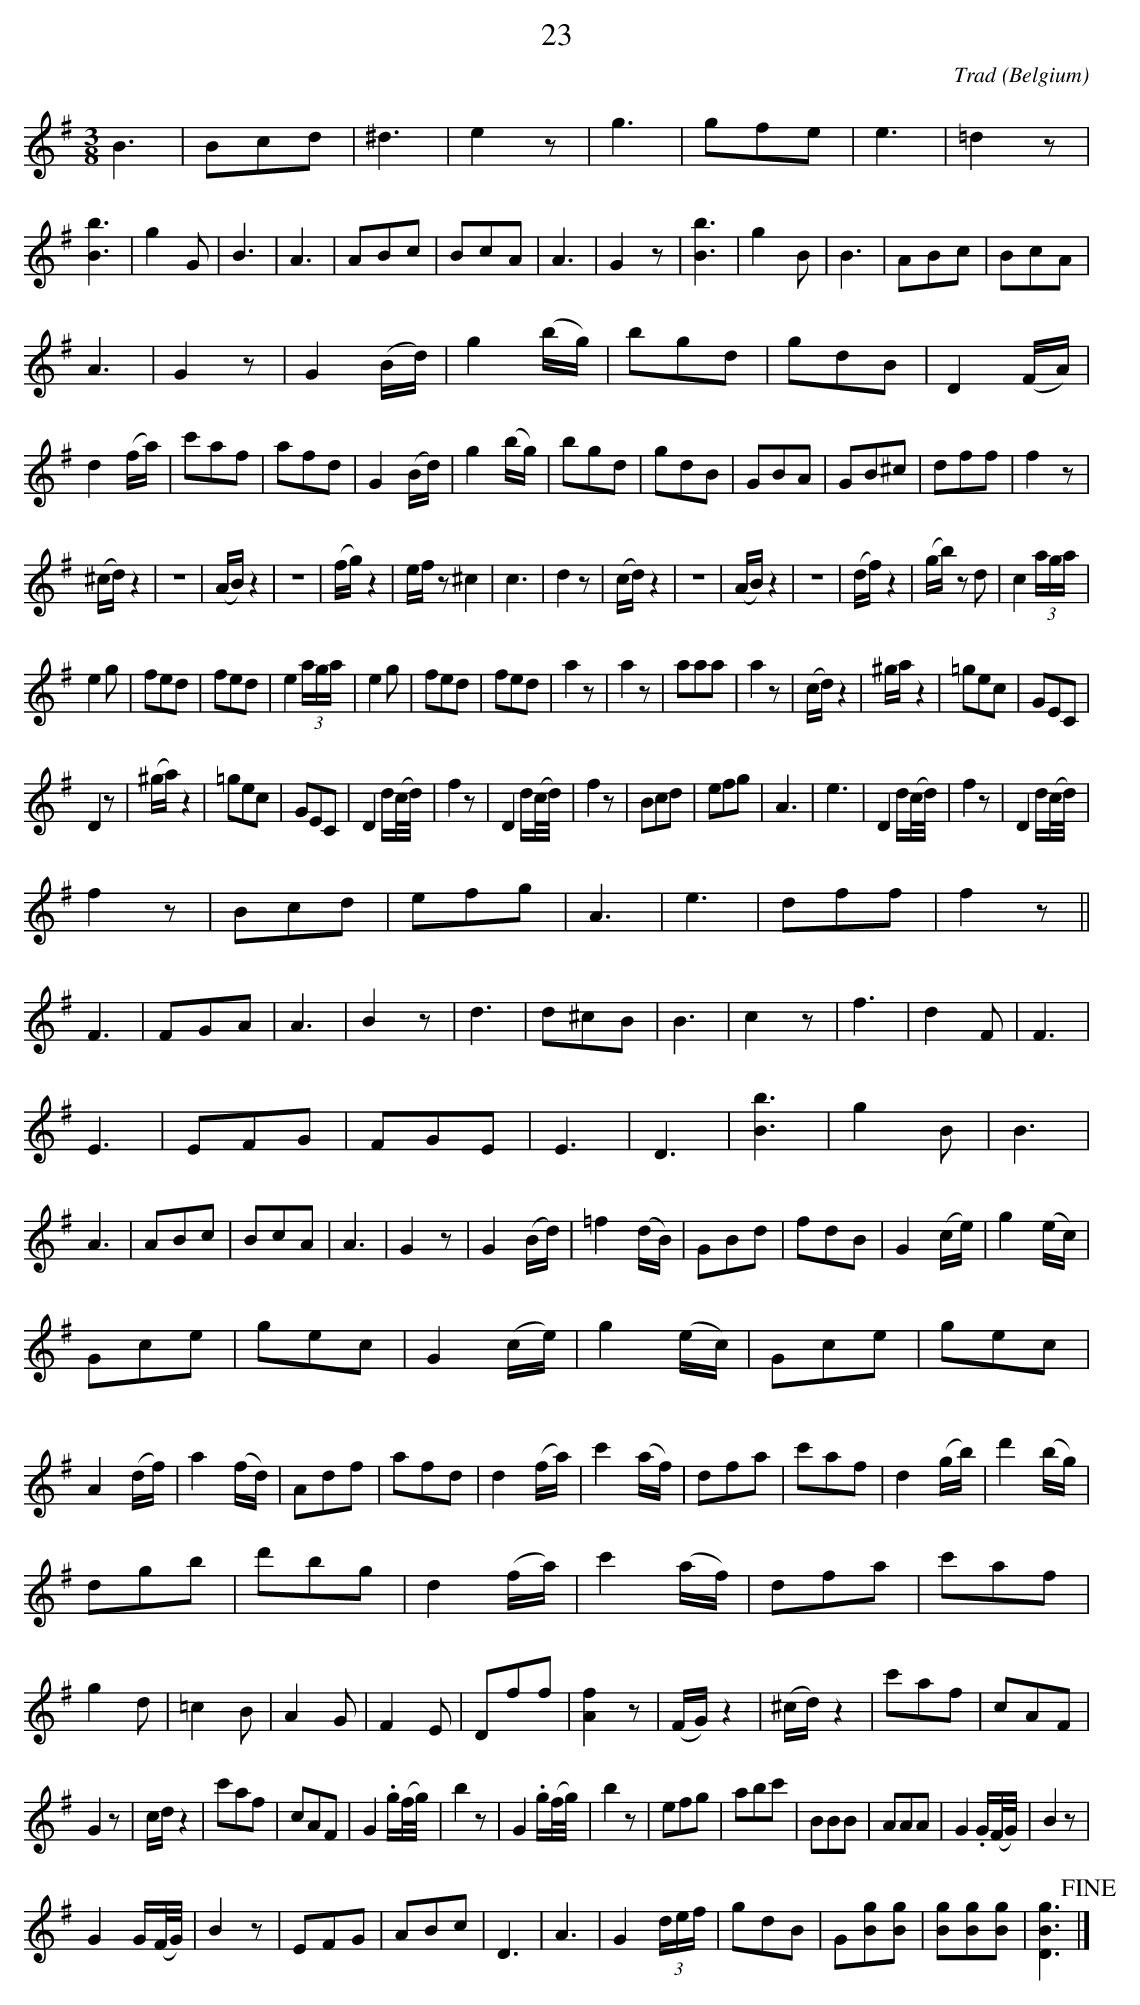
X:1
T:23
C:Trad
O:Belgium
M:3/8
L:1/8
K:Gmaj
B3|Bcd|^d3|e2z|g3|gfe|e3|=d2z|[bB]3|g2G|B3|A3|ABc|BcA|A3|G2z|[bB]3|g2B|B3|ABc|BcA|
A3|G2z|G2(B/2d/2)|g2(b/2g/2)|bgd|gdB|D2(F/2A/2)|d2(f/2a/2)|c'af|afd|G2(B/d/)|g2(b/g/)|bgd|gdB|GBA|GB^c|dff|f2z|
(^c/d/)z2|z3|(A/B/)z2|z3|(f/g/)z2|e/f/z^c2|c3|d2z|(c/d/)z2|z3|(A/B/)z2|z3|(d/f/)z2|(g/b/) zd|c2(3a/g/a/|
e2g|fed|fed|e2(3a/g/a/|e2g|fed|fed|a2z|a2z|aaa|a2z|(c/d/)z2|^g/a/ z2|=gec|GEC|
D2z|(^g/a/) z2|=gec|GEC|D2 d/2(c/4d/4)|f2z|D2 d/2(c/4d/4)|f2z|Bcd|efg|A3|e3|D2 d/2(c/4d/4)|f2z|D2 d/2(c/4d/4)|
f2z|Bcd|efg|A3|e3|dff|f2z||F3|FGA|A3|B2z|d3|d^cB|B3|c2z|f3|d2F|F3|
E3|EFG|FGE|E3|D3|[bB]3|g2B|B3|A3|ABc|BcA|A3|G2z|G2 (B/d/)|=f2(d/B/)|GBd|fdB|G2(c/e/)|g2(e/c/)|
Gce|gec|G2(c/e/)|g2(e/c/)|Gce|gec|A2(d/f/)|a2(f/d/)|Adf|afd|d2(f/a/)|c'2(a/f/)|dfa|c'af|d2(g/b/)|d'2(b/g/)|
dgb|d'bg|d2(f/a/)|c'2(a/f/)|dfa|c'af|g2d|=c2B|A2G|F2E|Dff|[Af]2z|(F/G/)z2|(^c/d/)z2|c'af|cAF|
G2z|c/d/z2|c'af|cAF|G2 .g/(f//g//)|b2z|G2.g/(f//g//)|b2z|efg|abc'|BBB|AAA|G2 .G/(F//G//)|B2z|
G2G/(F//G//)|B2z|EFG|ABc|D3|A3|G2(3d/e/f/|gdB|G[Bg][Bg]|[Bg][Bg][Bg]|[DBg]3!fine!|]
